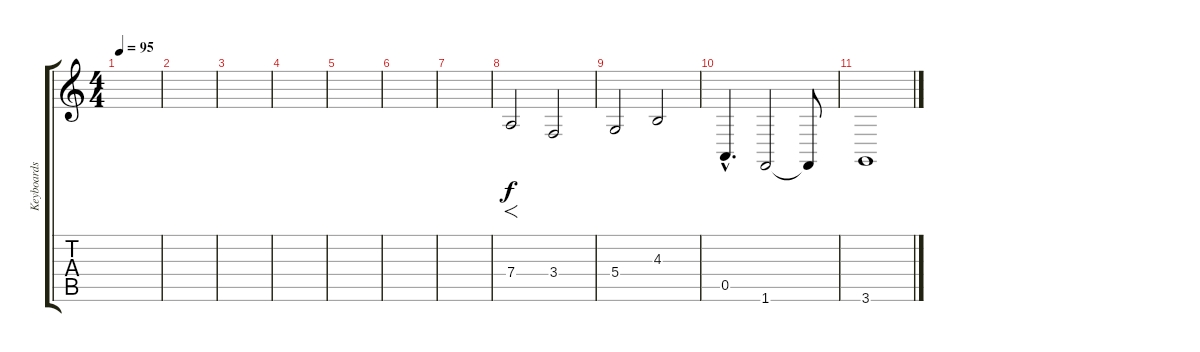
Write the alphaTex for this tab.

\track ("Keyboards 2" "Keyboards ") {instrument stringensemble1}
\staff {score tabs}
\tuning (E4 B3 G3 D3 A2 E2) {hide}
\ts (4 4)
\tempo 95
\clef g2
\ks c
|
|
|
|
|
|
|
7.4.2{f} 3.4.2 |
5.4.2 4.3.2 |
0.5{hac}.4{d} 1.6.2 1.6{t}.8 |
3.6.1
